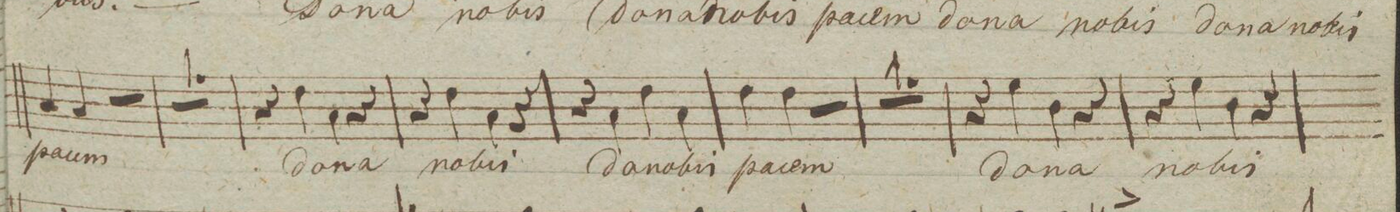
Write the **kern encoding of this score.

**kern	**text	**dynam
*I"Baſso.	*	*
*clefF4	*	*
*k[]	*	*
*met(c|)	*	*
*M2/2	*	*
4C/	pa-	.
4C/	-cem	.
2r	.	.
=21	=21	=21
1r	.	.
=22	=22	=22
4r	.	.
4F\	do-	.
4C\	-na	.
4r	.	.
=23	=23	=23
4r	.	.
4F\	no-	.
4C\	-bis	.
4r	.	.
=24	=24	=24
4r	.	.
4C\	da	.
4F\	no-	.
4C\	-bis	.
=25	=25	=25
4F\	pa-	.
4F\	-cem	.
2r	.	.
=26	=26	=26
1r	.	.
=27	=27	=27
4r	.	.
4G\	do-	.
4D\	-na	.
4r	.	.
=28	=28	=28
4r	.	.
4G\	no-	.
4D\	-bis	.
4r	.	.
=29	=29	=29
*-	*-	*-
